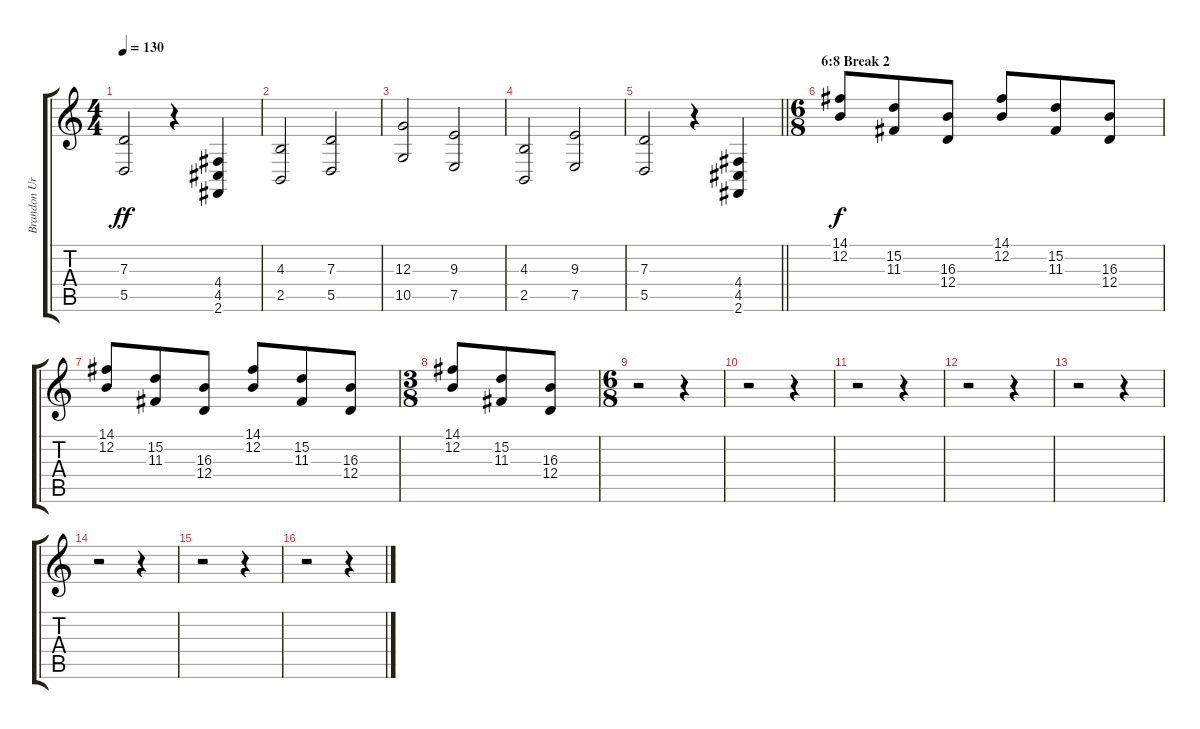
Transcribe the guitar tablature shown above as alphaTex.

\track ("Brandon Urie (Keyboard)" "Brandon Ur") {instrument accordion}
\staff {score tabs}
\tuning (E4 B3 G3 D3 A2 E2) {hide}
\ts (4 4)
\tempo 130
\clef g2
\ks c
(7.3 5.5).2{dy ff} r.4 (4.4 4.5 2.6).4 |
(4.3 2.5).2 (7.3 5.5).2 |
(12.3 10.5).2 (9.3 7.5).2 |
(4.3 2.5).2 (9.3 7.5).2 |
\barLineRight lightlight
(7.3 5.5).2 r.4 (4.4 4.5 2.6).4 |
\ts (6 8)
\section ("" "6:8 Break 2")
(14.1 12.2).8{dy f volume 7 instrument pad1newage} (15.2 11.3).8 (16.3 12.4).8 (14.1 12.2).8 (15.2 11.3).8 (16.3 12.4).8 |
(14.1 12.2).8{volume 7 instrument pad1newage} (15.2 11.3).8 (16.3 12.4).8 (14.1 12.2).8 (15.2 11.3).8 (16.3 12.4).8 |
\ts (3 8)
(14.1 12.2).8{instrument pad1newage} (15.2 11.3).8 (16.3 12.4).8 |
\ts (6 8)
r.2 r.4 |
r.2 r.4 |
r.2 r.4 |
r.2 r.4 |
r.2 r.4 |
r.2 r.4 |
r.2 r.4 |
r.2 r.4
